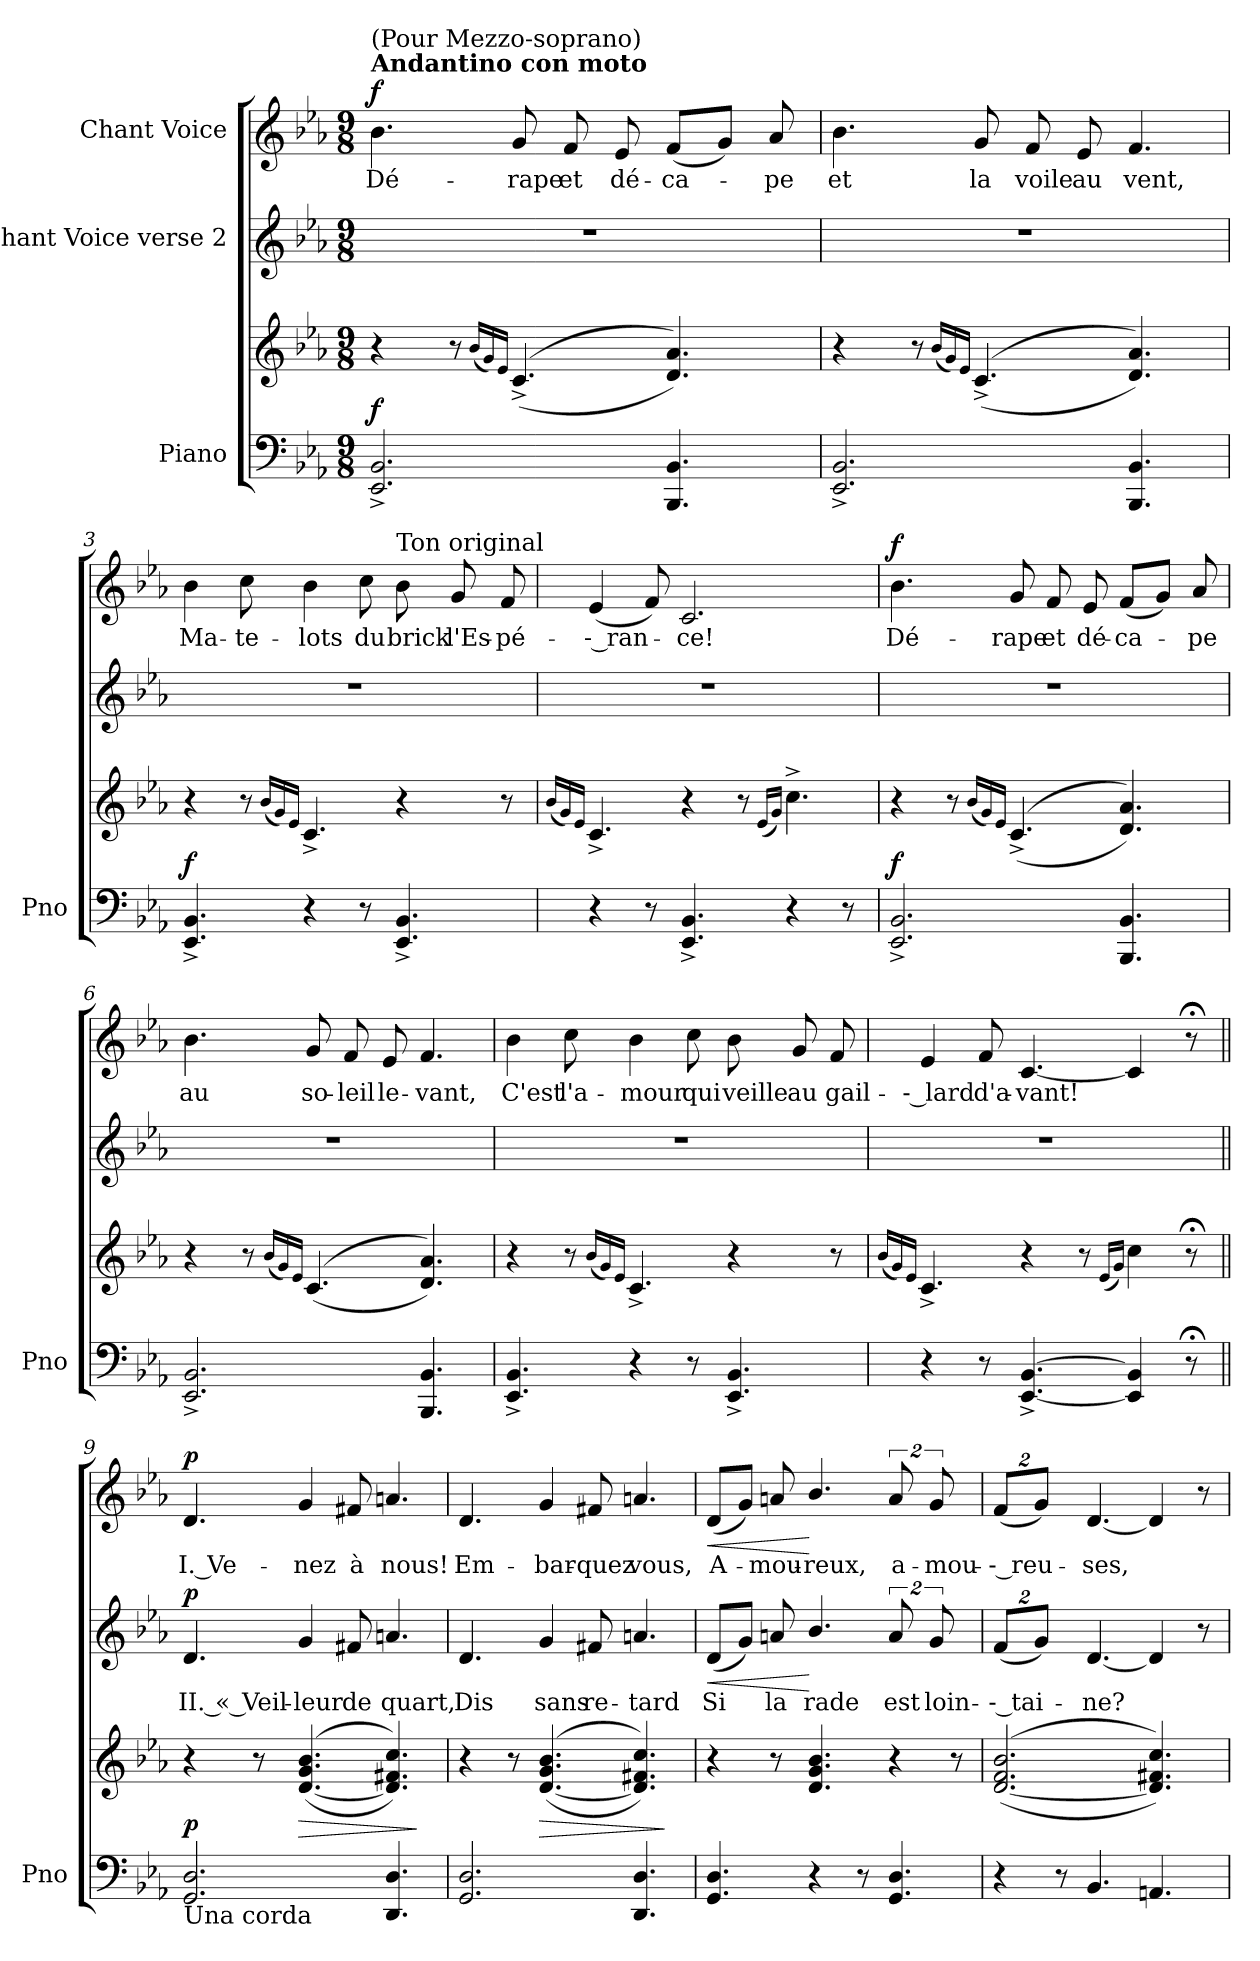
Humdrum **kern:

**kern	**kern	**dynam	**kern	**text	**dynam	**kern	**text	**dynam
*part3	*part3	*part3	*part2	*part2	*part2	*part1	*part1	*part1
*staff4	*staff3	*staff3/4	*staff2	*staff2	*staff2	*staff1	*staff1	*staff1
*I"Piano	*	*	*I"Chant Voice verse 2	*	*	*I"Chant Voice	*	*
*I'Pno	*	*	*	*	*	*	*	*
*	*	*	*stria5	*	*	*	*	*
*clefF4	*clefG2	*	*clefG2	*	*	*clefG2	*	*
*k[b-e-a-]	*k[b-e-a-]	*	*k[b-e-a-]	*	*	*k[b-e-a-]	*	*
*M9/8	*M9/8	*	*M9/8	*	*	*M9/8	*	*
*MM120	*MM120	*	*MM120	*	*	*MM120	*	*
=1	=1	=1	=1	=1	=1	=1	=1	=1
!	!	!	!	!	!	!LO:TX:a:B:t=Andantino con moto	!	!
!	!	!	!	!	!	!LO:TX:a:t=(Pour Mezzo-soprano)	!	!
!	!	!LO:DY:a=2	!	!	!	!	!LO:LY:b	!LO:DY:a
2.EE-/^ 2.BB-/^	4r	f	8%9r	.	.	4.b-\	Dé-	f
.	8r	.	.	.	.	.	.	.
.	(16qb-/LL	.	.	.	.	.	.	.
.	16qg/)	.	.	.	.	.	.	.
.	16qe-/JJ	.	.	.	.	.	.	.
!	!	!	!	!	!	!	!LO:LY:b	!
.	((>4.c^/	.	.	.	.	8g/	-rape	.
!	!	!	!	!	!	!	!LO:LY:b	!
.	.	.	.	.	.	8f/	et	.
!	!	!	!	!	!	!	!LO:LY:b	!
.	.	.	.	.	.	8e-/	dé-	.
!	!	!	!	!	!	!	!LO:LY:b	!
4.BBB-/ 4.BB-/	4.d/ 4.a-/))	.	.	.	.	(8f/L	-ca-	.
.	.	.	.	.	.	8g/J)	.	.
!	!	!	!	!	!	!	!LO:LY:b	!
.	.	.	.	.	.	8a-/	-pe	.
=2	=2	=2	=2	=2	=2	=2	=2	=2
!	!	!	!	!	!	!	!LO:LY:b	!
2.EE-/^ 2.BB-/^	4r	.	8%9r	.	.	4.b-\	et	.
.	8r	.	.	.	.	.	.	.
.	(16qb-/LL	.	.	.	.	.	.	.
.	16qg/)	.	.	.	.	.	.	.
.	16qe-/JJ	.	.	.	.	.	.	.
!	!	!	!	!	!	!	!LO:LY:b	!
.	((>4.c^/	.	.	.	.	8g/	la	.
!	!	!	!	!	!	!	!LO:LY:b	!
.	.	.	.	.	.	8f/	voile	.
!	!	!	!	!	!	!	!LO:LY:b	!
.	.	.	.	.	.	8e-/	au	.
!	!	!	!	!	!	!	!LO:LY:b	!
4.BBB-/ 4.BB-/	4.d/ 4.a-/))	.	.	.	.	4.f/	vent,	.
=3	=3	=3	=3	=3	=3	=3	=3	=3
!	!	!LO:DY:a=2	!	!	!	!	!LO:LY:b	!
4.EE-/^ 4.BB-/^	4r	f	8%9r	.	.	4b-\	Ma-	.
!	!	!	!	!	!	!	!LO:LY:b	!
.	8r	.	.	.	.	8cc\	-te-	.
.	(16qb-/LL	.	.	.	.	.	.	.
.	16qg/)	.	.	.	.	.	.	.
.	16qe-/JJ	.	.	.	.	.	.	.
!	!	!	!	!	!	!	!LO:LY:b	!
4r	4.c^/	.	.	.	.	4b-\	-lots	.
!	!	!	!	!	!	!	!LO:LY:b	!
8r	.	.	.	.	.	8cc\	du	.
!	!	!	!	!	!	!LO:TX:a:t=Ton original	!	!
!	!	!	!	!	!	!	!LO:LY:b	!
4.EE-/^ 4.BB-/^	4r	.	.	.	.	8b-\	brick	.
!	!	!	!	!	!	!	!LO:LY:b	!
.	.	.	.	.	.	8g/	l'Es-	.
!	!	!	!	!	!	!	!LO:LY:b	!
.	8r	.	.	.	.	8f/	-pé-	.
!!LO:LB:g=z
=4	=4	=4	=4	=4	=4	=4	=4	=4
.	(16qb-/LL	.	.	.	.	.	.	.
.	16qg/)	.	.	.	.	.	.	.
.	16qe-/JJ	.	.	.	.	.	.	.
!	!	!	!	!	!	!	!LO:LY:b	!
4r	4.c^/	.	8%9r	.	.	(4e-/	-- ran-	.
8r	.	.	.	.	.	8f/)	.	.
!	!	!	!	!	!	!	!LO:LY:b	!
4.EE-/^ 4.BB-/^	4r	.	.	.	.	2.c/	-ce!	.
.	8r	.	.	.	.	.	.	.
.	(16qe-/LL	.	.	.	.	.	.	.
.	16qg/JJ)	.	.	.	.	.	.	.
4r	4.cc^\	.	.	.	.	.	.	.
8r	.	.	.	.	.	.	.	.
=5	=5	=5	=5	=5	=5	=5	=5	=5
!	!	!LO:DY:a=2	!	!	!	!	!LO:LY:b	!LO:DY:a
2.EE-/^ 2.BB-/^	4r	f	8%9r	.	.	4.b-\	Dé-	f
.	8r	.	.	.	.	.	.	.
.	(16qb-/LL	.	.	.	.	.	.	.
.	16qg/)	.	.	.	.	.	.	.
.	16qe-/JJ	.	.	.	.	.	.	.
!	!	!	!	!	!	!	!LO:LY:b	!
.	((>4.c^/	.	.	.	.	8g/	-rape	.
!	!	!	!	!	!	!	!LO:LY:b	!
.	.	.	.	.	.	8f/	et	.
!	!	!	!	!	!	!	!LO:LY:b	!
.	.	.	.	.	.	8e-/	dé-	.
!	!	!	!	!	!	!	!LO:LY:b	!
4.BBB-/ 4.BB-/	4.d/ 4.a-/))	.	.	.	.	(8f/L	-ca-	.
.	.	.	.	.	.	8g/J)	.	.
!	!	!	!	!	!	!	!LO:LY:b	!
.	.	.	.	.	.	8a-/	-pe	.
=6	=6	=6	=6	=6	=6	=6	=6	=6
!	!	!	!	!	!	!	!LO:LY:b	!
2.EE-/^ 2.BB-/^	4r	.	8%9r	.	.	4.b-\	au	.
.	8r	.	.	.	.	.	.	.
.	(16qb-/LL	.	.	.	.	.	.	.
.	16qg/)	.	.	.	.	.	.	.
.	16qe-/JJ	.	.	.	.	.	.	.
!	!	!	!	!	!	!	!LO:LY:b	!
.	((>4.c/	.	.	.	.	8g/	so-	.
!	!	!	!	!	!	!	!LO:LY:b	!
.	.	.	.	.	.	8f/	-leil	.
!	!	!	!	!	!	!	!LO:LY:b	!
.	.	.	.	.	.	8e-/	le-	.
!	!	!	!	!	!	!	!LO:LY:b	!
4.BBB-/ 4.BB-/	4.d/ 4.a-/))	.	.	.	.	4.f/	-vant,	.
=7	=7	=7	=7	=7	=7	=7	=7	=7
!	!	!	!	!	!	!	!LO:LY:b	!
4.EE-/^ 4.BB-/^	4r	.	8%9r	.	.	4b-\	C'est	.
!	!	!	!	!	!	!	!LO:LY:b	!
.	8r	.	.	.	.	8cc\	l'a-	.
.	(16qb-/LL	.	.	.	.	.	.	.
.	16qg/)	.	.	.	.	.	.	.
.	16qe-/JJ	.	.	.	.	.	.	.
!	!	!	!	!	!	!	!LO:LY:b	!
4r	4.c^/	.	.	.	.	4b-\	-mour	.
!	!	!	!	!	!	!	!LO:LY:b	!
8r	.	.	.	.	.	8cc\	qui	.
!	!	!	!	!	!	!	!LO:LY:b	!
4.EE-/^ 4.BB-/^	4r	.	.	.	.	8b-\	veille	.
!	!	!	!	!	!	!	!LO:LY:b	!
.	.	.	.	.	.	8g/	au	.
!	!	!	!	!	!	!	!LO:LY:b	!
.	8r	.	.	.	.	8f/	gail-	.
!!LO:LB:g=z
=8	=8	=8	=8	=8	=8	=8	=8	=8
.	(16qb-/LL	.	.	.	.	.	.	.
.	16qg/)	.	.	.	.	.	.	.
.	16qe-/JJ	.	.	.	.	.	.	.
!	!	!	!	!	!	!	!LO:LY:b	!
4r	4.c^/	.	8%9r	.	.	4e-/	-- lard	.
!	!	!	!	!	!	!	!LO:LY:b	!
8r	.	.	.	.	.	8f/	d'a-	.
!	!	!	!	!	!	!	!LO:LY:b	!
[4.EE-/^> [4.BB-/^>	4r	.	.	.	.	[4.c/	-vant!	.
.	8r	.	.	.	.	.	.	.
.	(16qe-/LL	.	.	.	.	.	.	.
.	16qg/JJ)	.	.	.	.	.	.	.
4EE-/] 4BB-/]	4cc\	.	.	.	.	4c/]	.	.
8r;<	8r;<	.	.	.	.	8r;<	.	.
=9||	=9||	=9||	=9||	=9||	=9||	=9||	=9||	=9||
!LO:TX:b:t=Una corda	!	!	!	!	!	!	!	!
!	!	!LO:DY:a=2	!	!LO:LY:b	!LO:DY:a	!	!LO:LY:b	!LO:DY:a
2.GG/ 2.D/	4r	p	4.d/	II. « Veil-	p	4.d/	I. Ve-	p
.	8r	.	.	.	.	.	.	.
!	!	!LO:HP:b	!	!LO:LY:b	!	!	!LO:LY:b	!
.	(([4.d/ 4.g/ 4.b-/	>	4g/	-leur	.	4g/	-nez	.
!	!	!	!	!LO:LY:b	!	!	!LO:LY:b	!
.	.	.	8f#X/	de	.	8f#X/	à	.
!	!	!	!	!LO:LY:b	!	!	!LO:LY:b	!
4.DD/ 4.D/	4.d/] 4.f#X/ 4.cc/))	.	4.an/	quart,	.	4.an/	nous!	.
.	.	]	.	.	.	.	.	.
=10	=10	=10	=10	=10	=10	=10	=10	=10
!	!	!	!	!LO:LY:b	!	!	!LO:LY:b	!
2.GG/ 2.D/	4r	.	4.d/	Dis	.	4.d/	Em-	.
.	8r	.	.	.	.	.	.	.
!	!	!LO:HP:b	!	!LO:LY:b	!	!	!LO:LY:b	!
.	(([4.d/ 4.g/ 4.b-/	>	4g/	sans	.	4g/	-bar-	.
!	!	!	!	!LO:LY:b	!	!	!LO:LY:b	!
.	.	.	8f#X/	re-	.	8f#X/	-quez	.
!	!	!	!	!LO:LY:b	!	!	!LO:LY:b	!
4.DD/ 4.D/	4.d/] 4.f#X/ 4.cc/))	.	4.an/	-tard	.	4.an/	-vous,	.
.	.	]	.	.	.	.	.	.
=11	=11	=11	=11	=11	=11	=11	=11	=11
!	!	!	!	!LO:LY:b	!LO:HP:b	!	!LO:LY:b	!LO:HP:b
4.GG/ 4.D/	4r	.	(8d/L	Si	<	(8d/L	A-	<
.	.	.	8g/J)	.	.	8g/J)	.	.
!	!	!	!	!LO:LY:b	!	!	!LO:LY:b	!
.	8r	.	8an/	la	.	8an/	-mou-	.
!	!	!	!	!LO:LY:b	!	!	!LO:LY:b	!
4r	4.d/ 4.g/ 4.b-/	.	4.b-/	rade	[	4.b-/	-reux,	[
8r	.	.	.	.	.	.	.	.
!	!	!	!	!LO:LY:b	!	!	!LO:LY:b	!
4.GG/ 4.D/	4r	.	16%3a/	est	.	16%3a/	a-	.
!	!	!	!	!LO:LY:b	!	!	!LO:LY:b	!
.	.	.	16%3g/	loin-	.	16%3g/	-mou-	.
.	8r	.	.	.	.	.	.	.
!!LO:PB:g=z
=12	=12	=12	=12	=12	=12	=12	=12	=12
*	*	*	*Xbrackettup	*	*	*	*	*
!	!	!	!	!LO:LY:b	!	!	!	!
*	*	*	*	*	*	*Xbrackettup	*	*
!	!	!	!	!	!	!	!LO:LY:b	!
4r	(([2.d/ 2.f/ 2.b-/	.	(16%3f/L	-- tai-	.	(16%3f/L	-- reu-	.
.	.	.	16%3g/J)	.	.	16%3g/J)	.	.
8r	.	.	.	.	.	.	.	.
!	!	!	!	!LO:LY:b	!	!	!LO:LY:b	!
4.BB-/	.	.	[4.d/	-ne?	.	[4.d/	-ses,	.
4.AAn/	4.d/] 4.f#X/ 4.cc/))	.	4d/]	.	.	4d/]	.	.
.	.	.	8r	.	.	8r	.	.
=	=	=	=	=	=	=	=	=
*-	*-	*-	*-	*-	*-	*-	*-	*-
